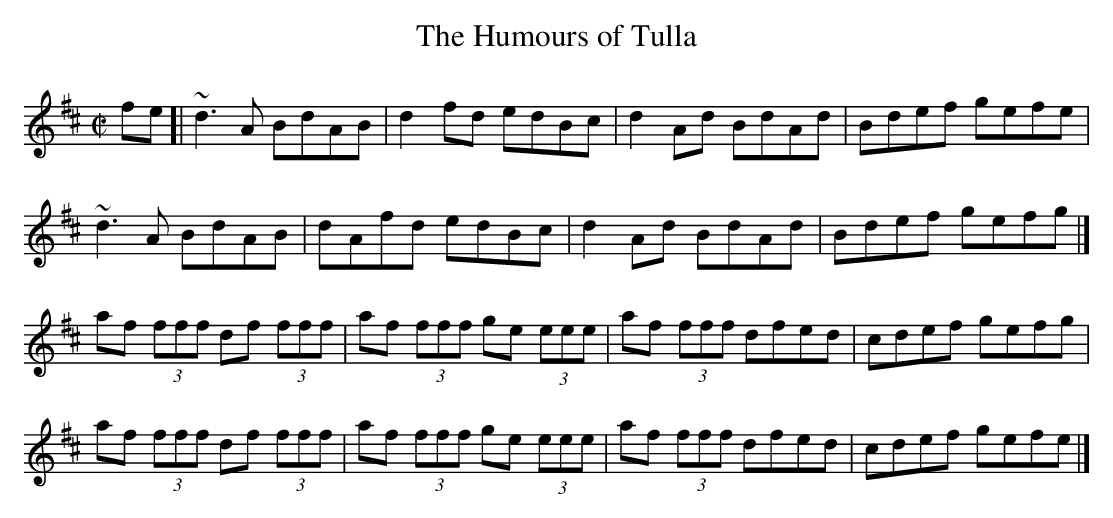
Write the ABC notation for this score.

X:1
T:Humours of Tulla, The
M:C|
L:1/8
K:D
fe[|~d3A BdAB|d2fd edBc|d2Ad BdAd|Bdef gefe|!
~d3A BdAB|dAfd edBc|d2Ad BdAd|Bdef gefg|]!
af (3fff df (3fff|af (3fff ge (3eee|af (3fff dfed|cdef gefg|!
af (3fff df (3fff|af (3fff ge (3eee|af (3fff dfed|cdef gefe|]!
